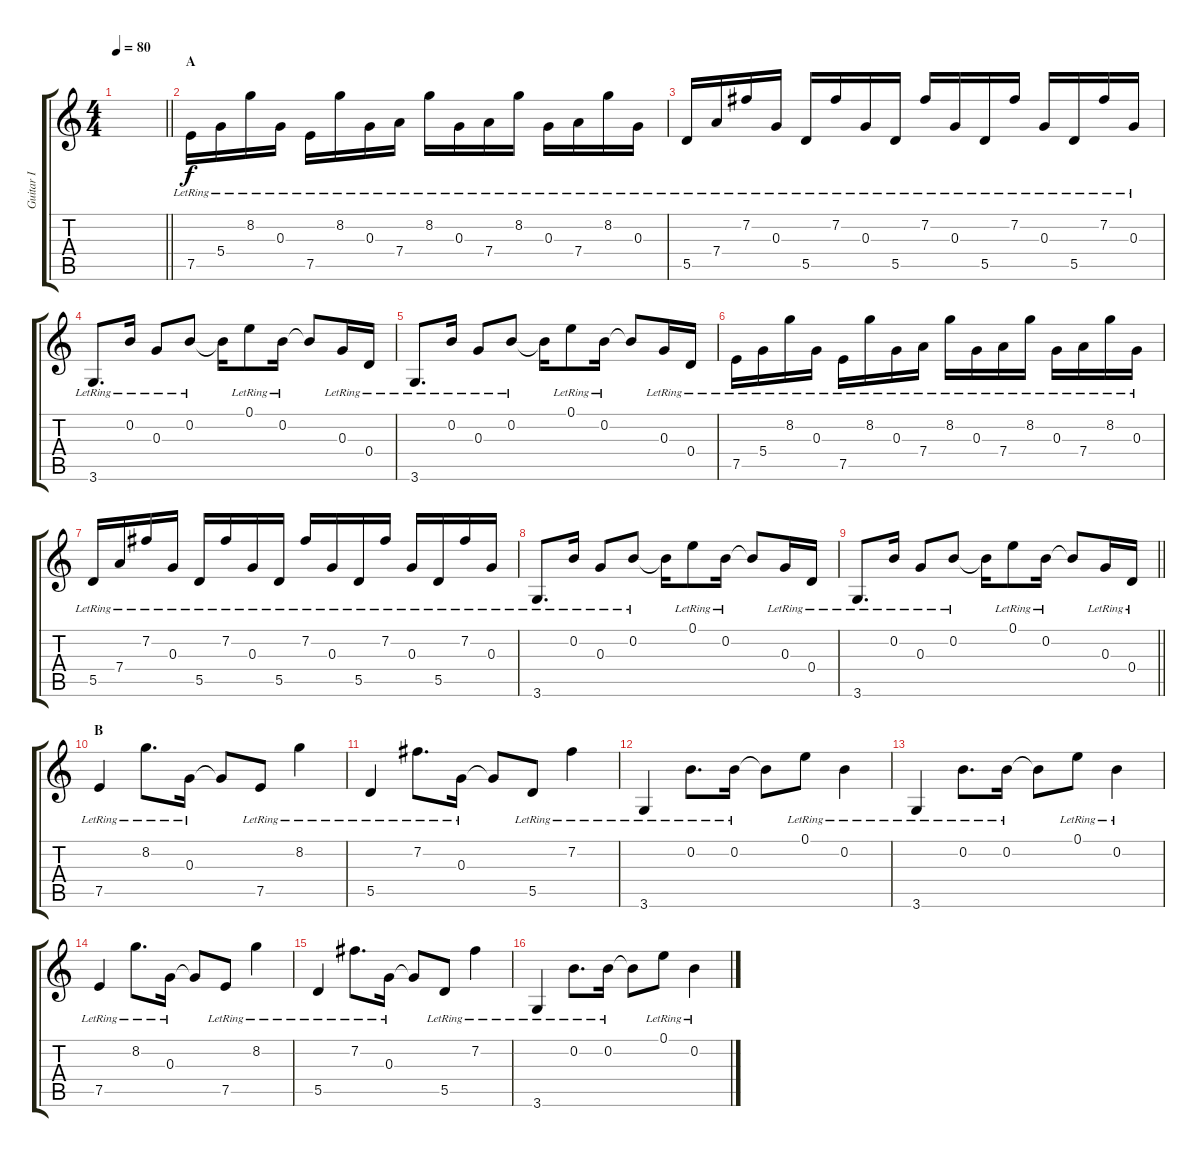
\track ("Guitar I" "Guitar I") {instrument electricguitarclean}
\staff {score tabs}
\tuning (E4 B3 G3 D3 A2 E2) {hide}
\ts (4 4)
\tempo 80
\clef g2
\barLineRight lightlight
\ks c
|
\section ("" "A")
7.5{lr}.16 5.4{lr}.16 8.2{lr}.16 0.3{lr}.16 7.5{lr}.16 8.2{lr}.16 0.3{lr}.16 7.4{lr}.16 8.2{lr}.16 0.3{lr}.16 7.4{lr}.16 8.2{lr}.16 0.3{lr}.16 7.4{lr}.16 8.2{lr}.16 0.3{lr}.16 |
5.5{lr}.16 7.4{lr}.16 7.2{lr}.16 0.3{lr}.16 5.5{lr}.16 7.2{lr}.16 0.3{lr}.16 5.5{lr}.16 7.2{lr}.16 0.3{lr}.16 5.5{lr}.16 7.2{lr}.16 0.3{lr}.16 5.5{lr}.16 7.2{lr}.16 0.3{lr}.16 |
3.6{lr}.8{d} 0.2{lr}.16 0.3{lr}.8 0.2{lr}.8 0.2{t}.16 0.1{lr}.8 0.2{lr}.16 0.2{t}.8 0.3{lr}.16 0.4{lr}.16 |
3.6{lr}.8{d} 0.2{lr}.16 0.3{lr}.8 0.2{lr}.8 0.2{t}.16 0.1{lr}.8 0.2{lr}.16 0.2{t}.8 0.3{lr}.16 0.4{lr}.16 |
7.5{lr}.16 5.4{lr}.16 8.2{lr}.16 0.3{lr}.16 7.5{lr}.16 8.2{lr}.16 0.3{lr}.16 7.4{lr}.16 8.2{lr}.16 0.3{lr}.16 7.4{lr}.16 8.2{lr}.16 0.3{lr}.16 7.4{lr}.16 8.2{lr}.16 0.3{lr}.16 |
5.5{lr}.16 7.4{lr}.16 7.2{lr}.16 0.3{lr}.16 5.5{lr}.16 7.2{lr}.16 0.3{lr}.16 5.5{lr}.16 7.2{lr}.16 0.3{lr}.16 5.5{lr}.16 7.2{lr}.16 0.3{lr}.16 5.5{lr}.16 7.2{lr}.16 0.3{lr}.16 |
3.6{lr}.8{d} 0.2{lr}.16 0.3{lr}.8 0.2{lr}.8 0.2{t}.16 0.1{lr}.8 0.2{lr}.16 0.2{t}.8 0.3{lr}.16 0.4{lr}.16 |
\barLineRight lightlight
3.6{lr}.8{d} 0.2{lr}.16 0.3{lr}.8 0.2{lr}.8 0.2{t}.16 0.1{lr}.8 0.2{lr}.16 0.2{t}.8 0.3{lr}.16 0.4{lr}.16 |
\section ("" "B")
7.5{lr}.4 8.2{lr}.8{d} 0.3{lr}.16 0.3{t}.8 7.5{lr}.8 8.2{lr}.4 |
5.5{lr}.4 7.2{lr}.8{d} 0.3{lr}.16 0.3{t}.8 5.5{lr}.8 7.2{lr}.4 |
3.6{lr}.4 0.2{lr}.8{d} 0.2{lr}.16 0.2{t}.8 0.1{lr}.8 0.2{lr}.4 |
3.6{lr}.4 0.2{lr}.8{d} 0.2{lr}.16 0.2{t}.8 0.1{lr}.8 0.2{lr}.4 |
7.5{lr}.4 8.2{lr}.8{d} 0.3{lr}.16 0.3{t}.8 7.5{lr}.8 8.2{lr}.4 |
5.5{lr}.4 7.2{lr}.8{d} 0.3{lr}.16 0.3{t}.8 5.5{lr}.8 7.2{lr}.4 |
3.6{lr}.4 0.2{lr}.8{d} 0.2{lr}.16 0.2{t}.8 0.1{lr}.8 0.2{lr}.4
